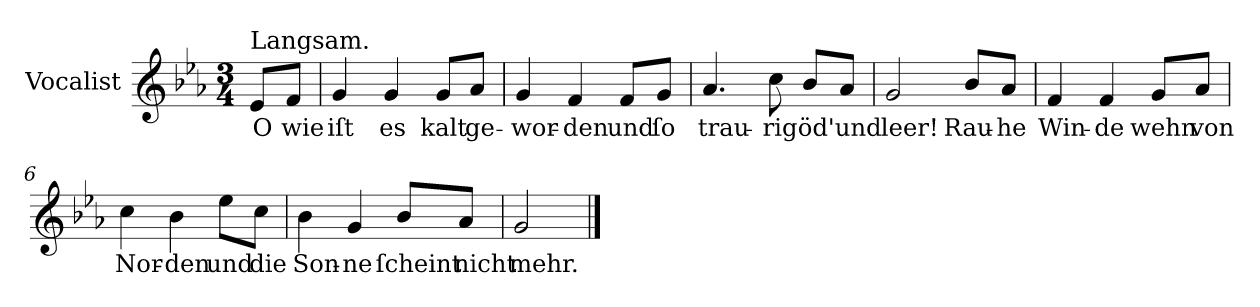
**kern	**text
*part1	*part1
*staff1	*staff1
*I"Vocalist	*
*clefG2	*
*k[b-e-a-]	*
*E-:	*
*M3/4	*
=	=
!LO:TX:a:t=Langsam.	!
8e-/L	O
8f/J	wie
=1	=1
4g	iſt
4g	es
8g/L	kalt
8a-/J	ge-
=2	=2
4g	-wor-
4f	-den
8f/L	und
8g/J	ſo
=3	=3
4.a-	trau-
8cc	-rig
8b-/L	öd'
8a-/J	und
=4	=4
2g	leer!
8b-/L	Rau-
8a-/J	-he
=5	=5
4f	Win-
4f	-de
8g/L	wehn
8a-/J	von
=6	=6
4cc	Nor-
4b-	-den
8ee-\L	und
8cc\J	die
=7	=7
4b-	Son-
4g	-ne
8b-/L	ſcheint
8a-/J	nicht
=8	=8
2g	mehr.
==	==
*-	*-
